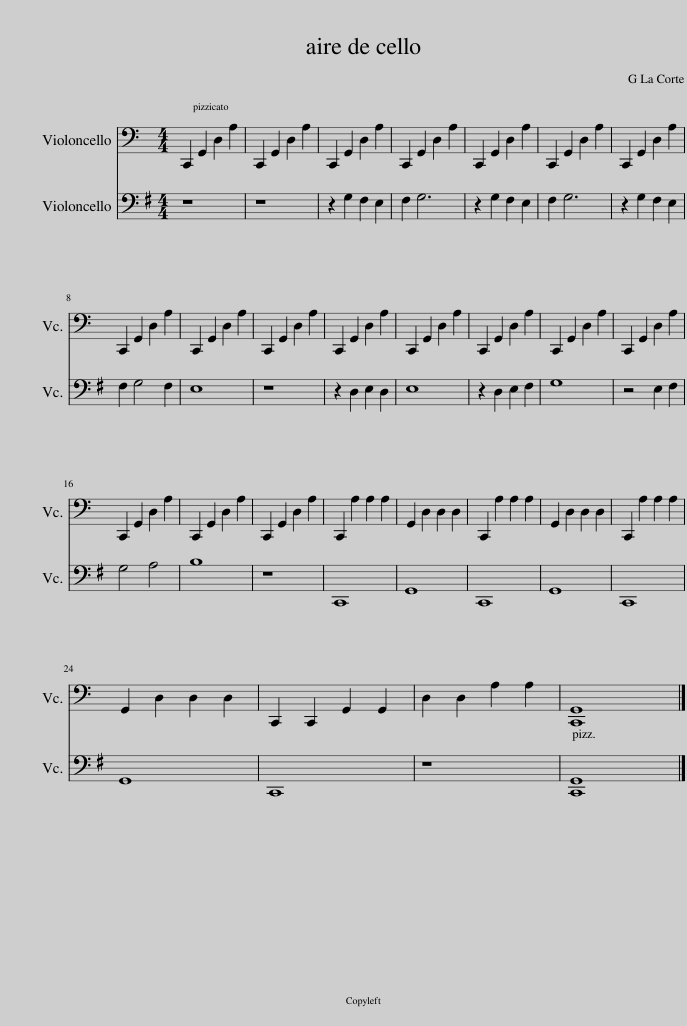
X:1
%%score ( 1 2 ) ( 3 4 )
L:1/8
Q:1/4=120
M:4/4
I:linebreak $
K:C
V:1 bass
V:2 bass
V:3 bass
V:4 bass
V:1
 C,,2 G,,2 D,2 A,2 | C,,2 G,,2 D,2 A,2 | C,,2 G,,2 D,2 A,2 | C,,2 G,,2 D,2 A,2 | C,,2 G,,2 D,2 A,2 | %5
 C,,2 G,,2 D,2 A,2 | C,,2 G,,2 D,2 A,2 |$ C,,2 G,,2 D,2 A,2 | C,,2 G,,2 D,2 A,2 | C,,2 G,,2 D,2 A,2 | %10
 C,,2 G,,2 D,2 A,2 | C,,2 G,,2 D,2 A,2 | C,,2 G,,2 D,2 A,2 | C,,2 G,,2 D,2 A,2 | C,,2 G,,2 D,2 A,2 |$ %15
 C,,2 G,,2 D,2 A,2 | C,,2 G,,2 D,2 A,2 | C,,2 G,,2 D,2 A,2 | C,,2 A,2 A,2 A,2 | G,,2 D,2 D,2 D,2 | %20
 C,,2 A,2 A,2 A,2 | G,,2 D,2 D,2 D,2 | C,,2 A,2 A,2 A,2 |$ G,,2 D,2 D,2 D,2 | C,,2 C,,2 G,,2 G,,2 | %25
 D,2 D,2 A,2 A,2 | G,,8 |] %27
V:2
 x8 | x8 | x8 | x8 | x8 | %5
 x8 | x8 |$ x8 | x8 | x8 | %10
 x8 | x8 | x8 | x8 | x8 |$ %15
 x8 | x8 | x8 | x8 | x8 | %20
 x8 | x8 | x8 |$ x8 | x8 | %25
 x8 | C,,8 |] %27
V:3
[K:G] z8 | z8 | z2 G,2 F,2 E,2 | F,2 G,6 | z2 G,2 F,2 E,2 | %5
 F,2 G,6 | z2 G,2 F,2 E,2 |$ F,2 G,4 F,2 | E,8 | z8 | %10
 z2 D,2 E,2 D,2 | E,8 | z2 D,2 E,2 F,2 | G,8 | z4 E,2 F,2 |$ %15
 G,4 A,4 | B,8 | z8 | C,,8 | G,,8 | %20
 C,,8 | G,,8 | C,,8 |$ G,,8 | C,,8 | %25
 z8 | G,,8 |] %27
V:4
[K:G] x8 | x8 | x8 | x8 | x8 | %5
 x8 | x8 |$ x8 | x8 | x8 | %10
 x8 | x8 | x8 | x8 | x8 |$ %15
 x8 | x8 | x8 | x8 | x8 | %20
 x8 | x8 | x8 |$ x8 | x8 | %25
 x8 | C,,8 |] %27
